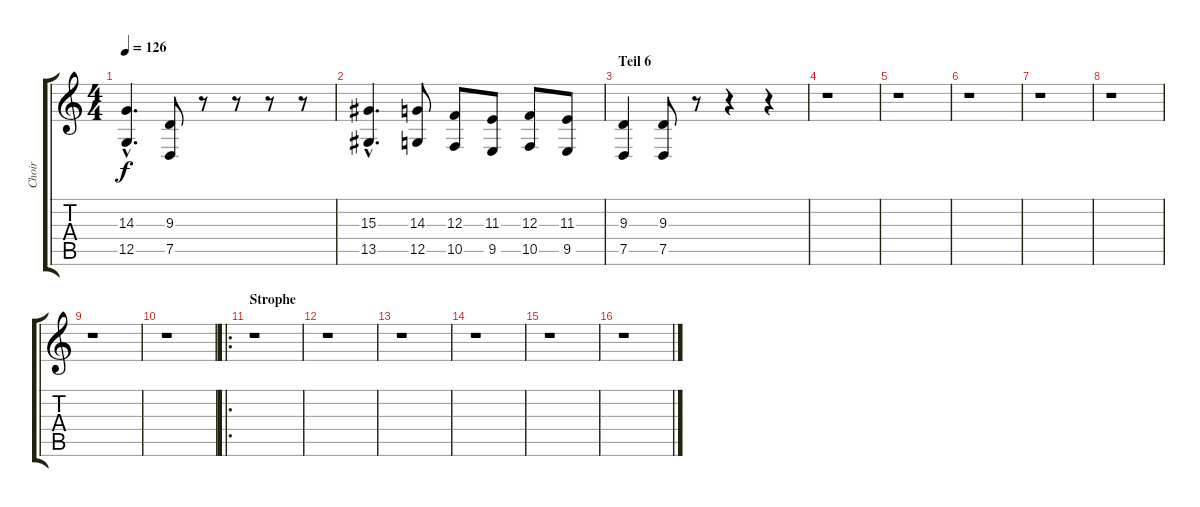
\track ("Choir" "Choir") {instrument choiraahs}
\staff {score tabs}
\tuning (D4 A3 F3 C3 G2 D2) {hide}
\ts (4 4)
\tempo 126
\clef g2
\ks c
(14.3{hac} 12.5{hac}).4{d dy f} (9.3 7.5).8 r.8 r.8 r.8 r.8 |
(15.3{hac} 13.5{hac}).4{d} (14.3 12.5).8 (12.3 10.5).8 (11.3 9.5).8 (12.3 10.5).8 (11.3 9.5).8 |
\section ("" "Teil 6")
(9.3 7.5).4 (9.3 7.5).8 r.8 r.4 r.4 |
r.1 |
r.1 |
r.1 |
r.1 |
r.1 |
r.1 |
r.1 |
\ro
\section ("" "Strophe")
r.1 |
r.1 |
r.1 |
r.1 |
r.1 |
r.1
